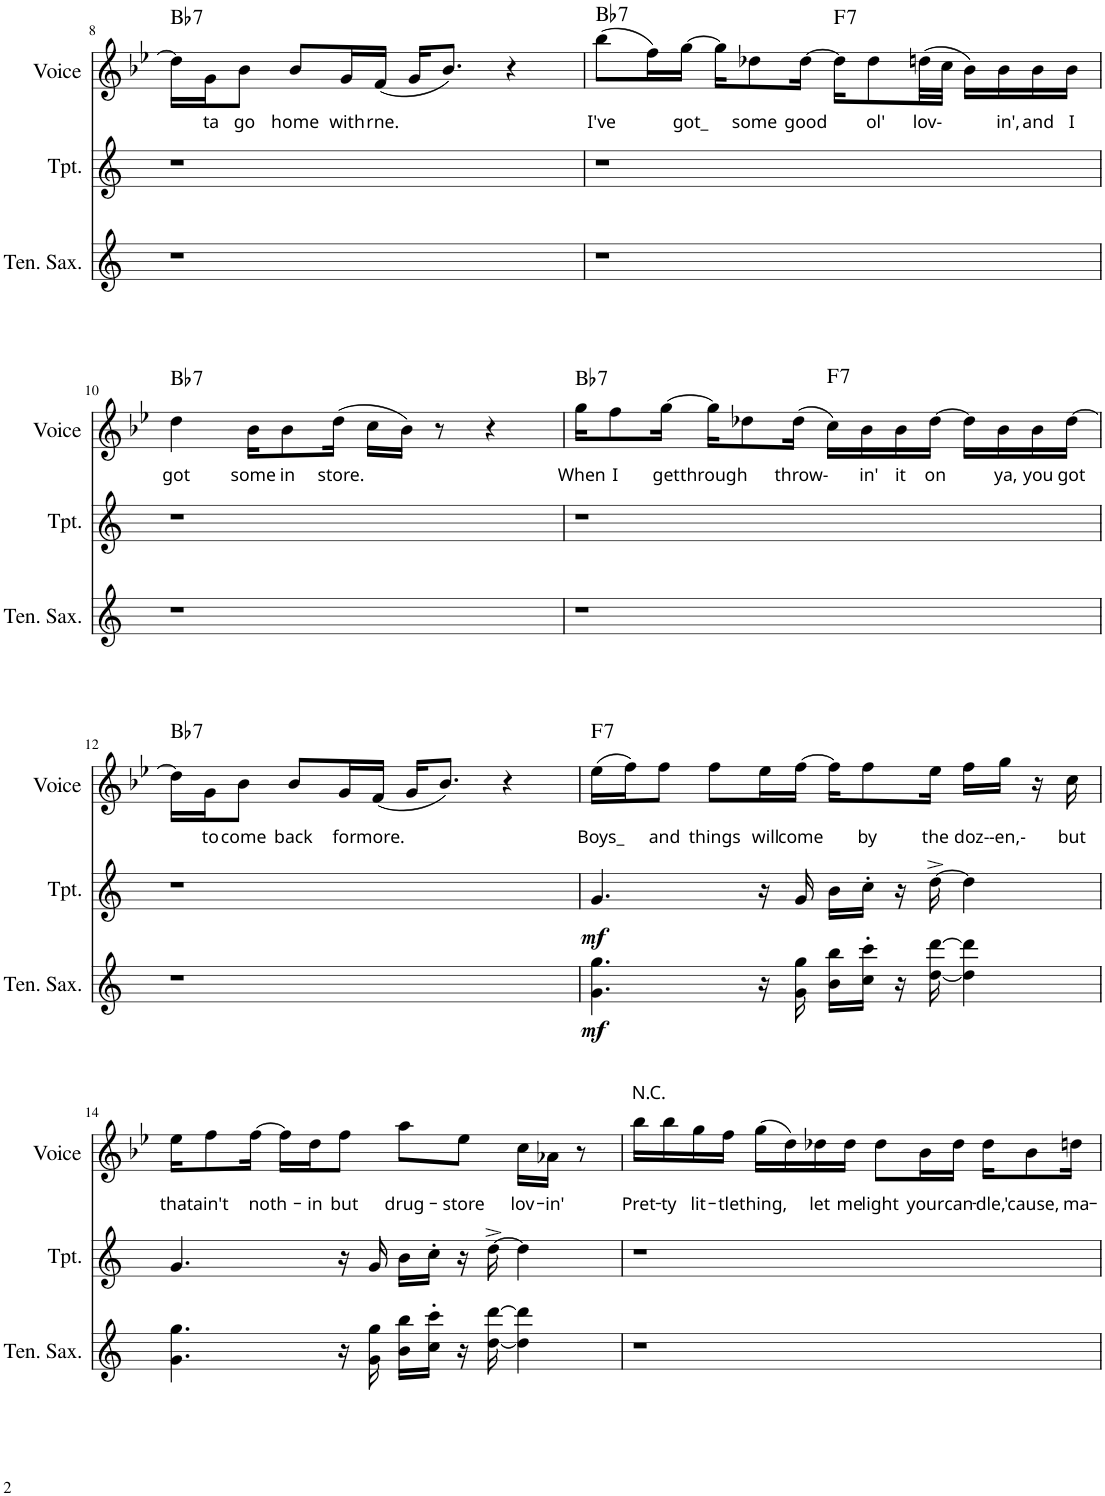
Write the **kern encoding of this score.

**kern	**dynam	**kern	**dynam	**kern	**text	**harte
*part3	*part3	*part2	*part2	*part1	*part1	*part1
*staff3	*staff3	*staff2	*staff2	*staff1	*staff1	*
*I"Tenor Saxophone	*	*I"Trumpet in Bb	*	*I"Voice	*	*
*I'Ten. Sax.	*	*I'Tpt.	*	*I'Voice	*	*
!!LO:PB:g=z
*clefG2	*	*clefG2	*	*clefG2	*	*
*Trd8c14	*	*Trd1c2	*	*	*	*
*k[]	*	*k[]	*	*k[b-e-]	*	*
*	*	*	*	*B-:	*	*
*M4/4	*	*M4/4	*	*M4/4	*	*
=8	=8	=8	=8	=8	=8	=8
!	!	!	!	!	!	!LO:H:kt=7
1r	.	1r	.	16dd\LL]	.	Bb:7
!	!	!	!	!	!LO:LY:b	!
.	.	.	.	16g\J	ta	.
!	!	!	!	!	!LO:LY:b	!
.	.	.	.	8b-\J	go	.
!	!	!	!	!	!LO:LY:b	!
.	.	.	.	8b-/L	home	.
!	!	!	!	!	!LO:LY:b	!
.	.	.	.	16g/L	with	.
!	!	!	!	!	!LO:LY:b	!
.	.	.	.	(16f/JJ	rne.	.
.	.	.	.	16g/KL	.	.
.	.	.	.	8.b-/J)	.	.
.	.	.	.	4r	.	.
=9	=9	=9	=9	=9	=9	=9
!	!	!	!	!	!LO:LY:b	!LO:H:kt=7
1r	.	1r	.	(8bb-\L	I've	Bb:7
.	.	.	.	16ff\L)	.	.
!	!	!	!	!	!LO:LY:b	!
.	.	.	.	[16gg\JJ	got_	.
.	.	.	.	16gg\KL]	.	.
!	!	!	!	!	!LO:LY:b	!
.	.	.	.	8dd-X\	some	.
!	!	!	!	!	!LO:LY:b	!
.	.	.	.	[16dd-\Jk	good	.
!	!	!	!	!	!	!LO:H:kt=7
.	.	.	.	16dd-\KL]	.	F:7
!	!	!	!	!	!LO:LY:b	!
.	.	.	.	8dd-\	ol'	.
!	!	!	!	!	!LO:LY:b	!
.	.	.	.	(32ddn\LL	lov-	.
.	.	.	.	32cc\JJJ	.	.
.	.	.	.	16b-\LL)	.	.
!	!	!	!	!	!LO:LY:b	!
.	.	.	.	16b-\	in',	.
!	!	!	!	!	!LO:LY:b	!
.	.	.	.	16b-\	and	.
!	!	!	!	!	!LO:LY:b	!
.	.	.	.	16b-\JJ	I	.
!!LO:LB:g=z
=10	=10	=10	=10	=10	=10	=10
!	!	!	!	!	!LO:LY:b	!LO:H:kt=7
1r	.	1r	.	4dd\	got	Bb:7
!	!	!	!	!	!LO:LY:b	!
.	.	.	.	16b-\KL	some	.
!	!	!	!	!	!LO:LY:b	!
.	.	.	.	8b-\	in	.
!	!	!	!	!	!LO:LY:b	!
.	.	.	.	(16dd\Jk	store.	.
.	.	.	.	16cc\LL	.	.
.	.	.	.	16b-\JJ)	.	.
.	.	.	.	8r	.	.
.	.	.	.	4r	.	.
=11	=11	=11	=11	=11	=11	=11
!	!	!	!	!	!LO:LY:b	!LO:H:kt=7
1r	.	1r	.	16gg\KL	When	Bb:7
!	!	!	!	!	!LO:LY:b	!
.	.	.	.	8ff\	I	.
!	!	!	!	!	!LO:LY:b	!
.	.	.	.	[16gg\Jk	get	.
!	!	!	!	!	!LO:LY:b	!
.	.	.	.	16gg\KL]	through	.
.	.	.	.	8dd-X\	.	.
!	!	!	!	!	!LO:LY:b	!
.	.	.	.	(16dd-\Jk	throw-	.
!	!	!	!	!	!	!LO:H:kt=7
.	.	.	.	16cc\LL)	.	F:7
!	!	!	!	!	!LO:LY:b	!
.	.	.	.	16b-\	in'	.
!	!	!	!	!	!LO:LY:b	!
.	.	.	.	16b-\	it	.
!	!	!	!	!	!LO:LY:b	!
.	.	.	.	[16dd-\JJ	on	.
.	.	.	.	16dd-\LL]	.	.
!	!	!	!	!	!LO:LY:b	!
.	.	.	.	16b-\	ya,	.
!	!	!	!	!	!LO:LY:b	!
.	.	.	.	16b-\	you	.
!	!	!	!	!	!LO:LY:b	!
.	.	.	.	[16dd-\JJ	got	.
!!LO:LB:g=z
=12	=12	=12	=12	=12	=12	=12
!	!	!	!	!	!	!LO:H:kt=7
1r	.	1r	.	16dd-\LL]	.	Bb:7
!	!	!	!	!	!LO:LY:b	!
.	.	.	.	16g\J	to	.
!	!	!	!	!	!LO:LY:b	!
.	.	.	.	8b-\J	come	.
!	!	!	!	!	!LO:LY:b	!
.	.	.	.	8b-/L	back	.
!	!	!	!	!	!LO:LY:b	!
.	.	.	.	16g/L	for	.
!	!	!	!	!	!LO:LY:b	!
.	.	.	.	(16f/JJ	more.	.
.	.	.	.	16g/KL	.	.
.	.	.	.	8.b-/J)	.	.
.	.	.	.	4r	.	.
=13	=13	=13	=13	=13	=13	=13
!	!LO:DY:b	!	!LO:DY:b	!	!LO:LY:b	!LO:H:kt=7
4.g\ 4.gg\	mf	4.g/	mf	(16ee-\LL	Boys_	F:7
.	.	.	.	16ff\J)	.	.
!	!	!	!	!	!LO:LY:b	!
.	.	.	.	8ff\J	and	.
!	!	!	!	!	!LO:LY:b	!
.	.	.	.	8ff\L	things	.
!	!	!	!	!	!LO:LY:b	!
16r	.	16r	.	16ee-\L	will	.
!	!	!	!	!	!LO:LY:b	!
16g\ 16gg\	.	16g/	.	[16ff\JJ	come	.
16b\ 16bb\LL	.	16b\LL	.	16ff\KL]	.	.
!	!	!	!	!	!LO:LY:b	!
16cc\' 16ccc\'JJ	.	16cc'\JJ	.	8ff\	by	.
16r	.	16r	.	.	.	.
!	!	!	!	!	!LO:LY:b	!
[16dd\ [16ddd\	.	[16dd^\	.	16ee-\Jk	the	.
!	!	!	!	!	!LO:LY:b	!
4dd\] 4ddd\]	.	4dd\]	.	16ff\LL	doz-	.
!	!	!	!	!	!LO:LY:b	!
.	.	.	.	16gg\JJ	-en,-	.
.	.	.	.	16r	.	.
!	!	!	!	!	!LO:LY:b	!
.	.	.	.	16cc\	but	.
!!LO:LB:g=z
=14	=14	=14	=14	=14	=14	=14
!	!	!	!	!	!LO:LY:b	!
4.g\ 4.gg\	.	4.g/	.	16ee-\KL	that	.
!	!	!	!	!	!LO:LY:b	!
.	.	.	.	8ff\	ain't	.
!	!	!	!	!	!LO:LY:b	!
.	.	.	.	[16ff\Jk	noth-	.
.	.	.	.	16ff\LL]	.	.
!	!	!	!	!	!LO:LY:b	!
.	.	.	.	16dd\J	-in	.
!	!	!	!	!	!LO:LY:b	!
16r	.	16r	.	8ff\J	but	.
16g\ 16gg\	.	16g/	.	.	.	.
!	!	!	!	!	!LO:LY:b	!
16b\ 16bb\LL	.	16b\LL	.	8aa\L	drug-	.
16cc\' 16ccc\'JJ	.	16cc'\JJ	.	.	.	.
!	!	!	!	!	!LO:LY:b	!
16r	.	16r	.	8ee-\J	-store	.
[16dd\ [16ddd\	.	[16dd^\	.	.	.	.
!	!	!	!	!	!LO:LY:b	!
4dd\] 4ddd\]	.	4dd\]	.	16cc\LL	lov-	.
!	!	!	!	!	!LO:LY:b	!
.	.	.	.	16a-X\JJ	-in'	.
.	.	.	.	8r	.	.
=15	=15	=15	=15	=15	=15	=15
!	!	!	!	!LO:TX:a:t=N.C.	!	!
!	!	!	!	!	!LO:LY:b	!
1r	.	1r	.	16bb-\LL	Pret-	.
!	!	!	!	!	!LO:LY:b	!
.	.	.	.	16bb-\	-ty	.
!	!	!	!	!	!LO:LY:b	!
.	.	.	.	16gg\	lit-	.
!	!	!	!	!	!LO:LY:b	!
.	.	.	.	16ff\JJ	-tle	.
!	!	!	!	!	!LO:LY:b	!
.	.	.	.	(16gg\LL	thing,	.
.	.	.	.	16dd\)	.	.
!	!	!	!	!	!LO:LY:b	!
.	.	.	.	16dd-X\	let	.
!	!	!	!	!	!LO:LY:b	!
.	.	.	.	16dd-\JJ	me	.
!	!	!	!	!	!LO:LY:b	!
.	.	.	.	8dd-\L	light	.
!	!	!	!	!	!LO:LY:b	!
.	.	.	.	16b-\L	your	.
!	!	!	!	!	!LO:LY:b	!
.	.	.	.	16dd-\JJ	can-	.
!	!	!	!	!	!LO:LY:b	!
.	.	.	.	16dd-\KL	-dle,	.
!	!	!	!	!	!LO:LY:b	!
.	.	.	.	8b-\	'cause,	.
!	!	!	!	!	!LO:LY:b	!
.	.	.	.	16ddn\Jk	ma-	.
=	=	=	=	=	=	=
*-	*-	*-	*-	*-	*-	*-
